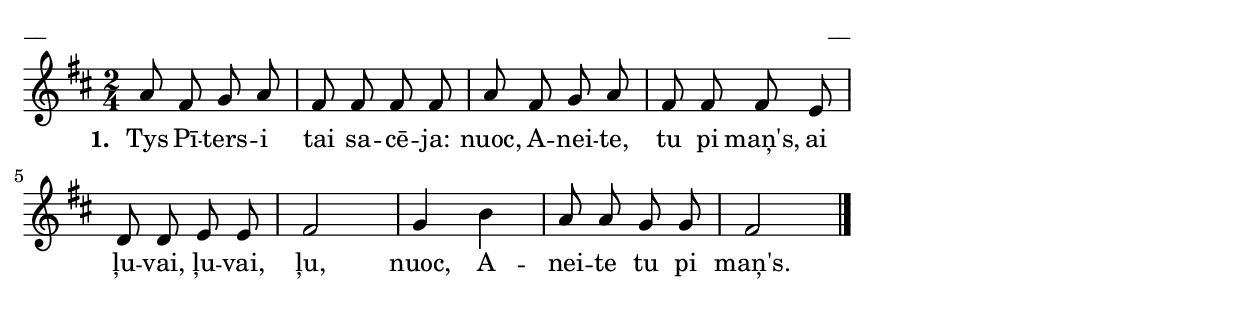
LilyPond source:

\version "2.13.18"

\paper {
line-width = 14\cm
left-margin = 0.4\cm
between-system-padding = 0.1\cm
between-system-space = 0.1\cm
}
% SBTZK, p.56
\layout {
indent = #0
ragged-last = ##f
}


voiceA = \relative c' {
\clef "treble"
\key d \major
\time 2/4
a'8 fis g a | fis fis fis fis | a fis g a | fis fis fis e |
d d e e | fis2 | g4 b | a8 a g g | fis2 \bar"|."
}

lyricA = \lyricmode {
\set stanza = "1. "
Tys Pī -- ters -- i tai sa -- cē -- ja: nuoc, A -- nei -- te, tu pi maņ's,
ai ļu -- vai, ļu -- vai, ļu, nuoc, A -- nei -- te tu pi maņ's.
}


fullScore = <<
%\new ChordNames { \chordsA }
\new Staff {
<<
\new Voice = "voiceA" { \oneVoice \autoBeamOff \voiceA }
\lyricsto "voiceA" \new Lyrics  \lyricA
%\new Voice = "voiceB" { \voiceTwo \autoBeamOff \voiceB }
>>
}
>>



\score {
\fullScore
\header { piece = "__" opus = "__" }
}
\markup { \with-color #(x11-color 'white) \sans \smaller "__" }
\score {
\unfoldRepeats
\fullScore
\midi {
\context { \Staff \remove "Staff_performer" }
\context { \Voice \consists "Staff_performer" }
}
}


